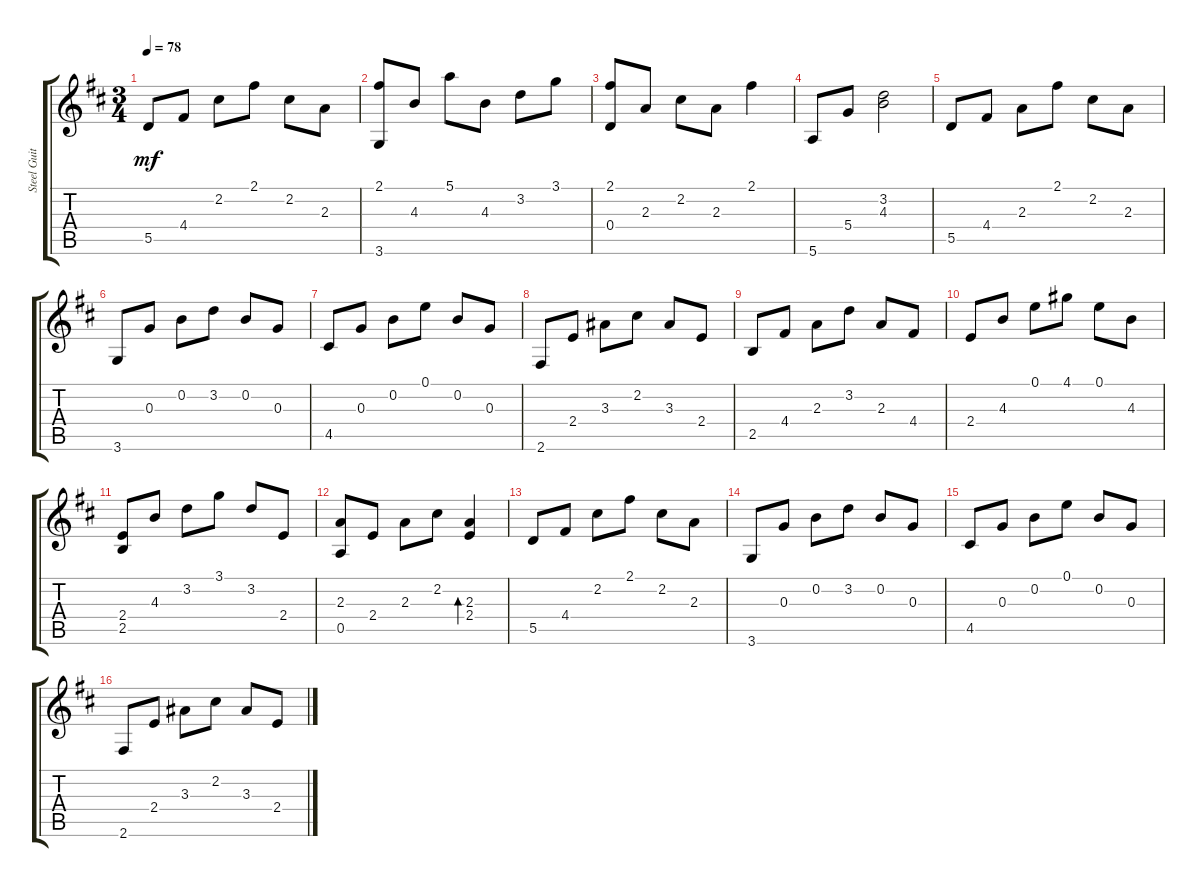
\track ("Steel Guitar" "Steel Guit") {instrument acousticguitarsteel}
\staff {score tabs}
\tuning (E4 B3 G3 D3 A2 E2) {hide}
\ts (3 4)
\tempo 78
\clef g2
\ks d
5.5.8{dy mf instrument acousticguitarsteel} 4.4.8 2.2.8 2.1.8 2.2.8 2.3.8 |
(2.1 3.6).8 4.3.8 5.1.8 4.3.8 3.2.8 3.1.8 |
(2.1 0.4).8 2.3.8 2.2.8 2.3.8 2.1.4 |
5.6.8 5.4.8 (3.2 4.3).2 |
5.5.8 4.4.8 2.3.8 2.1.8 2.2.8 2.3.8 |
3.6.8 0.3.8 0.2.8 3.2.8 0.2.8 0.3.8 |
4.5.8 0.3.8 0.2.8 0.1.8 0.2.8 0.3.8 |
2.6.8 2.4.8 3.3.8 2.2.8 3.3.8 2.4.8 |
2.5.8 4.4.8 2.3.8 3.2.8 2.3.8 4.4.8 |
2.4.8 4.3.8 0.1.8 4.1.8 0.1.8 4.3.8 |
(2.4 2.5).8 4.3.8 3.2.8 3.1.8 3.2.8 2.4.8 |
(2.3 0.5).8 2.4.8 2.3.8 2.2.8 (2.3 2.4).4{bd 240} |
5.5.8 4.4.8 2.2.8 2.1.8 2.2.8 2.3.8 |
3.6.8 0.3.8 0.2.8 3.2.8 0.2.8 0.3.8 |
4.5.8 0.3.8 0.2.8 0.1.8 0.2.8 0.3.8 |
2.6.8 2.4.8 3.3.8 2.2.8 3.3.8 2.4.8
